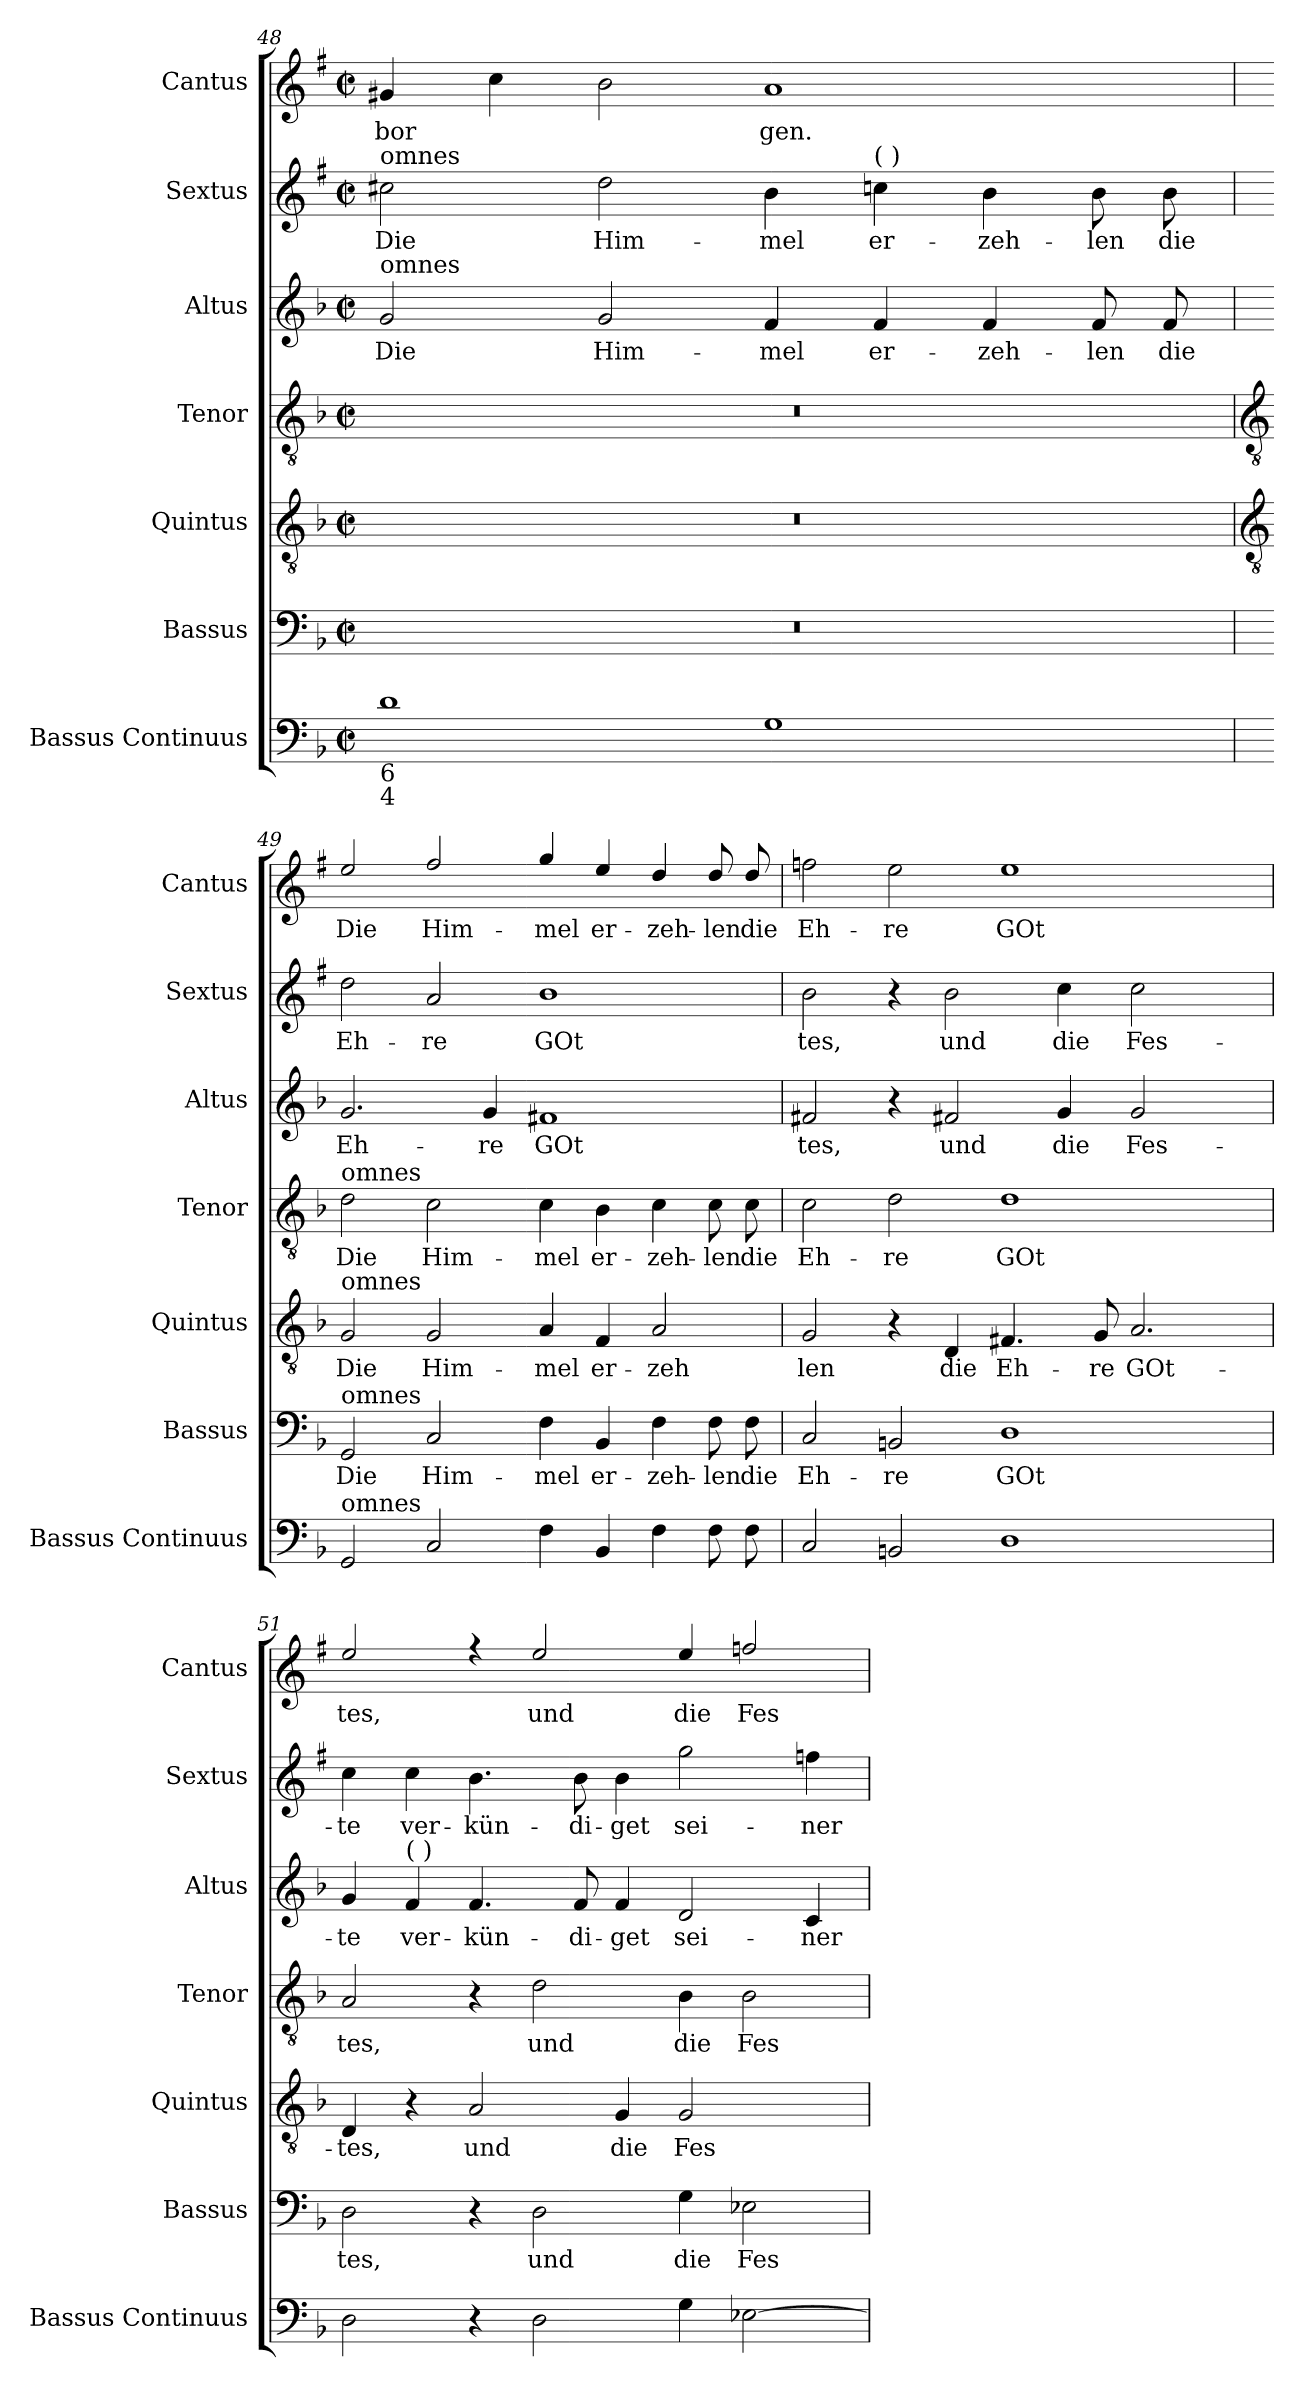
**kern	**kern	**text	**kern	**text	**kern	**text	**kern	**text	**kern	**text	**kern	**text
*part7	*part6	*part6	*part5	*part5	*part4	*part4	*part3	*part3	*part2	*part2	*part1	*part1
*staff7	*staff6	*staff6	*staff5	*staff5	*staff4	*staff4	*staff3	*staff3	*staff2	*staff2	*staff1	*staff1
*I"Bassus Continuus	*I"Bassus	*	*I"Quintus	*	*I"Tenor	*	*I"Altus	*	*I"Sextus	*	*I"Cantus	*
*I'Bassus Continuus	*I'Bassus	*	*I'Quintus	*	*I'Tenor	*	*I'Altus	*	*I'Sextus	*	*I'Cantus	*
!!LO:LB:g=z
*clefF4	*clefF4	*	*clefGv2	*	*clefGv2	*	*clefG2	*	*clefG2	*	*clefG2	*
*	*	*	*	*	*	*	*	*	*ITrd1c2	*	*ITrd1c2	*
*k[b-]	*k[b-]	*	*k[b-]	*	*k[b-]	*	*k[b-]	*	*k[b-]	*	*k[b-]	*
*F:	*F:	*	*F:	*	*F:	*	*F:	*	*F:	*	*F:	*
*M4/2	*M4/2	*	*M4/2	*	*M4/2	*	*M4/2	*	*M4/2	*	*M4/2	*
*met(c|)	*met(c|)	*	*met(c|)	*	*met(c|)	*	*met(c|)	*	*met(c|)	*	*met(c|)	*
=48	=48	=48	=48	=48	=48	=48	=48	=48	=48	=48	=48	=48
!	!	!	!	!	!	!	!	!	!LO:TX:a:t=omnes	!	!	!
!	!	!	!	!	!	!	!LO:TX:a:t=omnes	!	!	!	!	!
!LO:TX:b:t=6\n4	!	!	!	!	!	!	!	!	!	!	!	!
!	!	!	!	!	!	!	!	!LO:LY:b	!	!LO:LY:b	!	!LO:LY:b
1d	0r	.	0r	.	0r	.	2g	Die	2bn	Die	4f#X	-bor
.	.	.	.	.	.	.	.	.	.	.	4b-	.
!	!	!	!	!	!	!	!	!LO:LY:b	!	!LO:LY:b	!	!
.	.	.	.	.	.	.	2g	Him-	2cc	Him-	2a	.
!	!	!	!	!	!	!	!	!LO:LY:b	!	!LO:LY:b	!	!LO:LY:b
1G	.	.	.	.	.	.	4f	-mel	4a	-mel	1g	gen.
!	!	!	!	!	!	!	!	!	!LO:TX:a:t=(  )	!	!	!
!	!	!	!	!	!	!	!	!LO:LY:b	!	!LO:LY:b	!	!
.	.	.	.	.	.	.	4f	er-	4b-	er-	.	.
!	!	!	!	!	!	!	!	!LO:LY:b	!	!LO:LY:b	!	!
.	.	.	.	.	.	.	4f	-zeh-	4a	-zeh-	.	.
!	!	!	!	!	!	!	!	!LO:LY:b	!	!LO:LY:b	!	!
.	.	.	.	.	.	.	8f	-len	8a	-len	.	.
!	!	!	!	!	!	!	!	!LO:LY:b	!	!LO:LY:b	!	!
.	.	.	.	.	.	.	8f	die	8a	die	.	.
!!LO:LB:g=z
=49	=49	=49	=49	=49	=49	=49	=49	=49	=49	=49	=49	=49
*	*	*	*clefGv2	*	*clefGv2	*	*	*	*	*	*	*
!	!	!	!	!	!	!	!	!	!	!	!LO:TX:a:t=omnes	!
!	!	!	!	!	!LO:TX:a:t=omnes	!	!	!	!	!	!	!
!	!	!	!LO:TX:a:t=omnes	!	!	!	!	!	!	!	!	!
!	!LO:TX:a:t=omnes	!	!	!	!	!	!	!	!	!	!	!
!LO:TX:a:t=omnes	!	!	!	!	!	!	!	!	!	!	!	!
!	!	!LO:LY:b	!	!LO:LY:b	!	!LO:LY:b	!	!LO:LY:b	!	!LO:LY:b	!	!LO:LY:b
*	*	*	*	*	*	*	*	*	*	*	*^	*
2GG	2GG	Die	2G	Die	2d	Die	2.g	Eh-	2cc	Eh-	2dd	0ryy	Die
!	!	!LO:LY:b	!	!LO:LY:b	!	!LO:LY:b	!	!	!	!LO:LY:b	!	!	!LO:LY:b
2C	2C	Him-	2G	Him-	2c	Him-	.	.	2g	-re	2ee	.	Him-
!	!	!	!	!	!	!	!	!LO:LY:b	!	!	!	!	!
.	.	.	.	.	.	.	4g	-re	.	.	.	.	.
!	!	!LO:LY:b	!	!LO:LY:b	!	!LO:LY:b	!	!LO:LY:b	!	!LO:LY:b	!	!	!LO:LY:b
4F	4F	-mel	4A	-mel	4c	-mel	1f#X	GOt	1a	GOt	4ff	.	-mel
!	!	!LO:LY:b	!	!LO:LY:b	!	!LO:LY:b	!	!	!	!	!	!	!LO:LY:b
4BB-	4BB-	er-	4F	er-	4B-	er-	.	.	.	.	4dd	.	er-
!	!	!LO:LY:b	!	!LO:LY:b	!	!LO:LY:b	!	!	!	!	!	!	!LO:LY:b
4F	4F	-zeh-	2A	-zeh	4c	-zeh-	.	.	.	.	4cc	.	-zeh-
!	!	!LO:LY:b	!	!	!	!LO:LY:b	!	!	!	!	!	!	!LO:LY:b
8F	8F	-len	.	.	8c	-len	.	.	.	.	8cc	.	-len
!	!	!LO:LY:b	!	!	!	!LO:LY:b	!	!	!	!	!	!	!LO:LY:b
8F	8F	die	.	.	8c	die	.	.	.	.	8cc	.	die
=50	=50	=50	=50	=50	=50	=50	=50	=50	=50	=50	=50	=50	=50
!	!	!LO:LY:b	!	!LO:LY:b	!	!LO:LY:b	!	!LO:LY:b	!	!LO:LY:b	!	!	!LO:LY:b
2C	2C	Eh-	2G	len	2c	Eh-	2f#	tes,	2a	tes,	2ee-X	1ryy	Eh-
!	!	!LO:LY:b	!	!	!	!LO:LY:b	!	!	!	!	!	!	!LO:LY:b
2BBn	2BBn	-re	4r	.	2d	-re	4r	.	4r	.	2dd	.	-re
!	!	!	!	!LO:LY:b	!	!	!	!LO:LY:b	!	!LO:LY:b	!	!	!
.	.	.	4D	die	.	.	2f#X	und	2a	und	.	.	.
!	!	!LO:LY:b	!	!LO:LY:b	!	!LO:LY:b	!	!	!	!	!	!	!LO:LY:b
1D	1D	GOt	4.F#X	Eh-	1d	GOt	.	.	.	.	1dd	2ryy	GOt
!	!	!	!	!	!	!	!	!LO:LY:b	!	!LO:LY:b	!	!	!
.	.	.	.	.	.	.	4g	die	4b-	die	.	.	.
!	!	!	!	!LO:LY:b	!	!	!	!	!	!	!	!	!
.	.	.	8G	-re	.	.	.	.	.	.	.	.	.
!	!	!	!	!LO:LY:b	!	!	!	!LO:LY:b	!	!LO:LY:b	!	!	!
.	.	.	2.A	GOt-	.	.	2g	Fes-	2b-	Fes-	.	2ryy	.
4ryy	4ryy	.	.	.	4ryy	.	4ryy	.	4ryy	.	4ryy	4ryy	.
!!LO:LB:g=z	!!
=51	=51	=51	=51	=51	=51	=51	=51	=51	=51	=51	=51	=51	=51
!	!	!LO:LY:b	!	!LO:LY:b	!	!LO:LY:b	!	!LO:LY:b	!	!LO:LY:b	!	!	!LO:LY:b
2D	2D	tes,	4D	-tes,	2A	tes,	4g	-te	4b-	-te	2dd	0ryy	tes,
!	!	!	!	!	!	!	!LO:TX:a:t=(  )	!	!	!	!	!	!
!	!	!	!	!	!	!	!	!LO:LY:b	!	!LO:LY:b	!	!	!
.	.	.	4r	.	.	.	4f	ver-	4b-	ver-	.	.	.
!	!	!	!	!LO:LY:b	!	!	!	!LO:LY:b	!	!LO:LY:b	!	!	!
4r	4r	.	2A	und	4r	.	4.f	-kün-	4.a	-kün-	4r	.	.
!	!	!LO:LY:b	!	!	!	!LO:LY:b	!	!	!	!	!	!	!LO:LY:b
2D	2D	und	.	.	2d	und	.	.	.	.	2dd	.	und
!	!	!	!	!	!	!	!	!LO:LY:b	!	!LO:LY:b	!	!	!
.	.	.	.	.	.	.	8f	-di-	8a	-di-	.	.	.
!	!	!	!	!LO:LY:b	!	!	!	!LO:LY:b	!	!LO:LY:b	!	!	!
.	.	.	4G	die	.	.	4f	-get	4a	-get	.	.	.
!	!	!LO:LY:b	!	!LO:LY:b	!	!LO:LY:b	!	!LO:LY:b	!	!LO:LY:b	!	!	!LO:LY:b
4G	4G	die	2G	Fes-	4B-	die	2d	sei-	2ff	sei-	4dd	.	die
!	!	!LO:LY:b	!	!	!	!LO:LY:b	!	!	!	!	!	!	!LO:LY:b
[2E-X	2E-X	Fes-	.	.	2B-	Fes-	.	.	.	.	2ee-X	.	Fes-
!	!	!	!	!	!	!	!	!LO:LY:b	!	!LO:LY:b	!	!	!
.	.	.	4ryy	.	.	.	4c	-ner	4ee-X	-ner	.	.	.
*	*	*	*	*	*	*	*	*	*	*	*v	*v	*
=	=	=	=	=	=	=	=	=	=	=	=	=
*-	*-	*-	*-	*-	*-	*-	*-	*-	*-	*-	*-	*-
